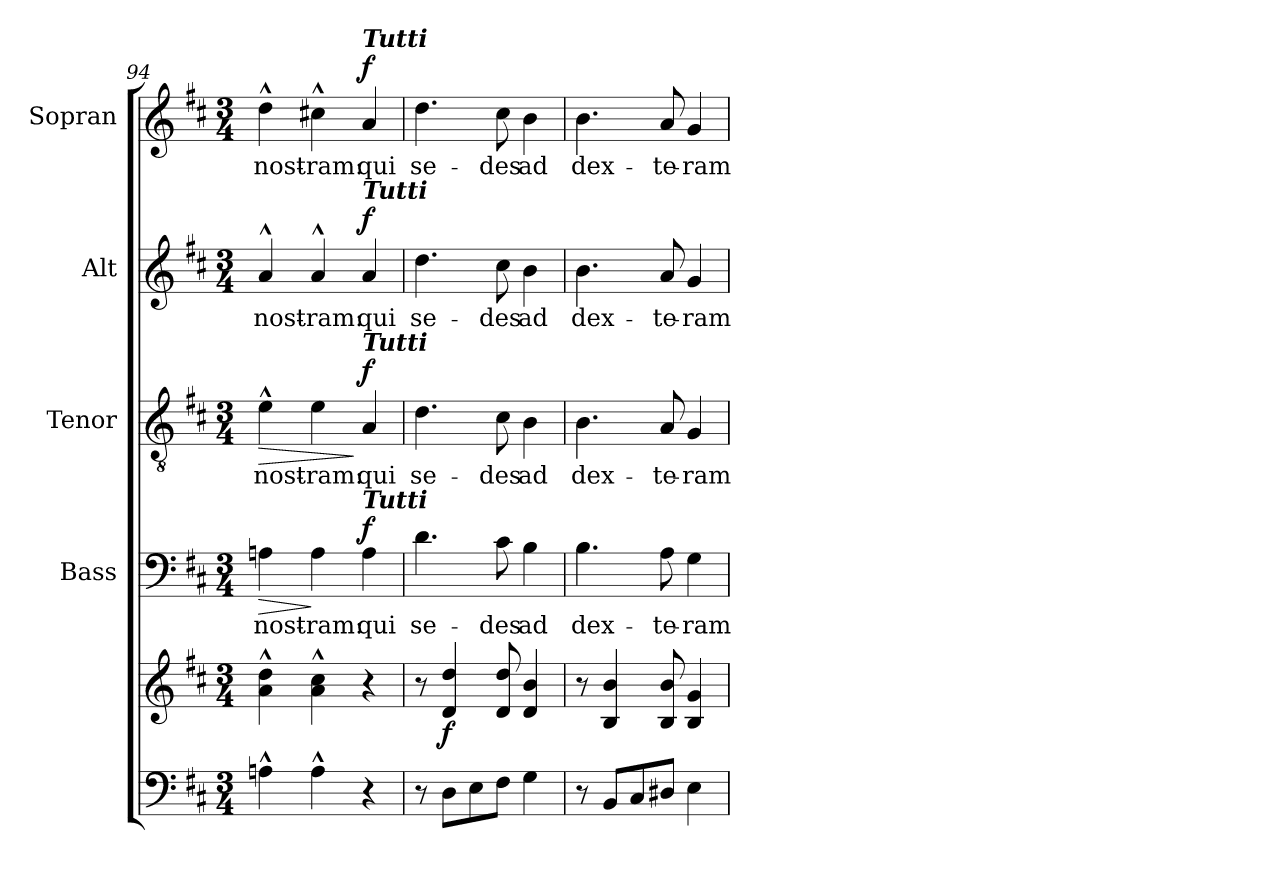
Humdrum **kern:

**kern	**kern	**dynam	**kern	**text	**dynam	**kern	**text	**dynam	**kern	**text	**dynam	**kern	**text	**dynam
*part5	*part5	*part5	*part4	*part4	*part4	*part3	*part3	*part3	*part2	*part2	*part2	*part1	*part1	*part1
*staff6	*staff5	*staff5/6	*staff4	*staff4	*staff4	*staff3	*staff3	*staff3	*staff2	*staff2	*staff2	*staff1	*staff1	*staff1
*	*	*	*I"Bass	*	*	*I"Tenor	*	*	*I"Alt	*	*	*I"Sopran	*	*
*	*	*	*I'B.	*	*	*I'T.	*	*	*I'A.	*	*	*I'S.	*	*
!!LO:LB:g=z
*clefF4	*clefG2	*	*clefF4	*	*	*clefGv2	*	*	*clefG2	*	*	*clefG2	*	*
*k[f#c#]	*k[f#c#]	*	*k[f#c#]	*	*	*k[f#c#]	*	*	*k[f#c#]	*	*	*k[f#c#]	*	*
*D:	*D:	*	*D:	*	*	*D:	*	*	*D:	*	*	*D:	*	*
*M3/4	*M3/4	*	*M3/4	*	*	*M3/4	*	*	*M3/4	*	*	*M3/4	*	*
=94	=94	=94	=94	=94	=94	=94	=94	=94	=94	=94	=94	=94	=94	=94
!	!	!	!	!LO:LY:b	!LO:HP:b	!	!LO:LY:b	!LO:HP:b	!	!LO:LY:b	!	!	!LO:LY:b	!
4An^^>\	4a\^^> 4dd\^^>	.	4An\	nost-	>	4e^^>\	nost-	>	4a^^>/	nost-	.	4dd^^>\	nost-	.
!	!	!	!	!LO:LY:b	!	!	!LO:LY:b	!	!	!LO:LY:b	!	!	!LO:LY:b	!
4A^^>\	4a\^^> 4cc#\^^>	.	4A\	-ram:	]	4e\	-ram:	.	4a^^>/	-ram:	.	4cc#X^^>\	-ram:	.
!	!	!	!	!	!	!	!	!	!	!	!	!LO:TX:a:Bi:t=Tutti	!	!
!	!	!	!	!	!	!	!	!	!LO:TX:a:Bi:t=Tutti	!	!	!	!	!
!	!	!	!	!	!	!LO:TX:a:Bi:t=Tutti	!	!	!	!	!	!	!	!
!	!	!	!LO:TX:a:Bi:t=Tutti	!	!	!	!	!	!	!	!	!	!	!
!	!	!	!	!LO:LY:b	!LO:DY:a	!	!LO:LY:b	!LO:DY:n=1:a	!	!LO:LY:b	!LO:DY:a	!	!LO:LY:b	!LO:DY:a
4r	4r	.	4A\	qui	f	4A/	qui	] f	4a/	qui	f	4a/	qui	f
=95	=95	=95	=95	=95	=95	=95	=95	=95	=95	=95	=95	=95	=95	=95
!	!	!	!	!LO:LY:b	!	!	!LO:LY:b	!	!	!LO:LY:b	!	!	!LO:LY:b	!
8r	8r	.	4.d\	se-	.	4.d\	se-	.	4.dd\	se-	.	4.dd\	se-	.
!	!	!LO:DY:b	!	!	!	!	!	!	!	!	!	!	!	!
8D\L	4d/ 4dd/	f	.	.	.	.	.	.	.	.	.	.	.	.
8E\	.	.	.	.	.	.	.	.	.	.	.	.	.	.
!	!	!	!	!LO:LY:b	!	!	!LO:LY:b	!	!	!LO:LY:b	!	!	!LO:LY:b	!
8F#\J	8d/ 8dd/	.	8c#\	-des	.	8c#\	-des	.	8cc#\	-des	.	8cc#\	-des	.
!	!	!	!	!LO:LY:b	!	!	!LO:LY:b	!	!	!LO:LY:b	!	!	!LO:LY:b	!
4G\	4d/ 4b/	.	4B\	ad	.	4B\	ad	.	4b\	ad	.	4b\	ad	.
=96	=96	=96	=96	=96	=96	=96	=96	=96	=96	=96	=96	=96	=96	=96
!	!	!	!	!LO:LY:b	!	!	!LO:LY:b	!	!	!LO:LY:b	!	!	!LO:LY:b	!
8r	8r	.	4.B\	dex-	.	4.B\	dex-	.	4.b\	dex-	.	4.b\	dex-	.
8BB/L	4B/ 4b/	.	.	.	.	.	.	.	.	.	.	.	.	.
8C#/	.	.	.	.	.	.	.	.	.	.	.	.	.	.
!	!	!	!	!LO:LY:b	!	!	!LO:LY:b	!	!	!LO:LY:b	!	!	!LO:LY:b	!
8D#X/J	8B/ 8b/	.	8A\	-te-	.	8A/	-te-	.	8a/	-te-	.	8a/	-te-	.
!	!	!	!	!LO:LY:b	!	!	!LO:LY:b	!	!	!LO:LY:b	!	!	!LO:LY:b	!
4E\	4B/ 4g/	.	4G\	-ram	.	4G/	-ram	.	4g/	-ram	.	4g/	-ram	.
=	=	=	=	=	=	=	=	=	=	=	=	=	=	=
*-	*-	*-	*-	*-	*-	*-	*-	*-	*-	*-	*-	*-	*-	*-
